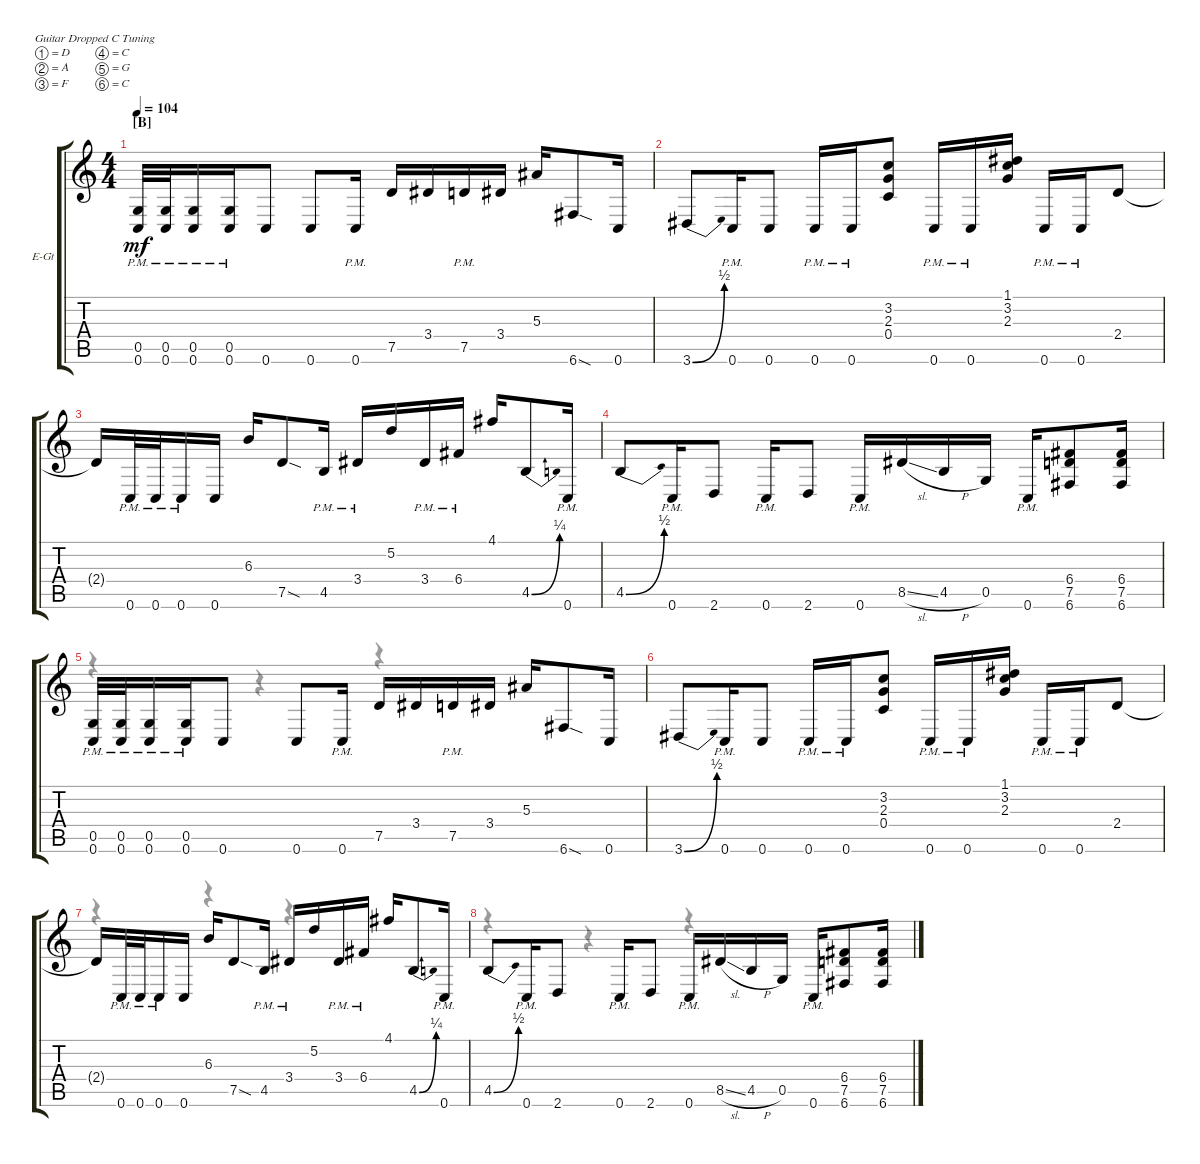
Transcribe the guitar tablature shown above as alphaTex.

\bracketExtendMode groupsimilarinstruments
\firstSystemTrackNameOrientation horizontal
\otherSystemsTrackNameOrientation horizontal
\track ("Guitar 1" "E-Gt") {instrument distortionguitar}
\staff {score tabs}
\tuning (D4 A3 F3 C3 G2 C2)
\voice
\ts (4 4)
\section ("B" "")
\tempo 104
\clef g2
\ks c
(0.6{pm} 0.5{pm}).32{dy mf} (0.6{pm} 0.5{pm}).32 (0.6{pm} 0.5{pm}).16 (0.6{pm} 0.5{pm}).16 0.6.8 0.6.8 0.6{pm}.16 7.5.16 3.4.16 7.5{pm}.16 3.4.16 5.3.16 6.6{sod}.8 0.6.16 |
3.6{be (bend 0 0 30 2)}.8 0.6{pm}.16 0.6.8 0.6{pm}.16 0.6{pm}.16 (2.3 3.2 0.4).8 0.6{pm}.16 0.6{pm}.16 (1.1 3.2 2.3).16 0.6{pm}.16 0.6{pm}.16 2.4.8 |
2.4{t}.16 0.6{pm}.32 0.6{pm}.32 0.6{pm}.16 0.6.16 6.3.16 7.5{sod}.8 4.5{pm}.16 3.4{pm}.16 5.2.16 3.4{pm}.16 6.4{pm}.16 4.1.16 4.5{be (bend 0 0 59.4 1)}.8 0.6{pm}.16 |
4.5{be (bend 0 0 59.4 2)}.8 0.6{pm}.16 2.6.8 0.6{pm}.16 2.6.8 0.6{pm}.16 8.5{sl}.16 4.5{h}.16 0.5.16 0.6{pm}.16 (6.4 7.5 6.6).8 (6.4 6.6 7.5).16 |
(0.6{pm} 0.5{pm}).32 (0.6{pm} 0.5{pm}).32 (0.6{pm} 0.5{pm}).16 (0.6{pm} 0.5{pm}).16 0.6.8 0.6.8 0.6{pm}.16 7.5.16 3.4.16 7.5{pm}.16 3.4.16 5.3.16 6.6{sod}.8 0.6.16 |
3.6{be (bend 0 0 30 2)}.8 0.6{pm}.16 0.6.8 0.6{pm}.16 0.6{pm}.16 (2.3 3.2 0.4).8 0.6{pm}.16 0.6{pm}.16 (1.1 3.2 2.3).16 0.6{pm}.16 0.6{pm}.16 2.4.8 |
2.4{t}.16 0.6{pm}.32 0.6{pm}.32 0.6{pm}.16 0.6.16 6.3.16 7.5{sod}.8 4.5{pm}.16 3.4{pm}.16 5.2.16 3.4{pm}.16 6.4{pm}.16 4.1.16 4.5{be (bend 0 0 59.4 1)}.8 0.6{pm}.16 |
4.5{be (bend 0 0 59.4 2)}.8 0.6{pm}.16 2.6.8 0.6{pm}.16 2.6.8 0.6{pm}.16 8.5{sl}.16 4.5{h}.16 0.5.16 0.6{pm}.16 (6.4 7.5 6.6).8 (6.4 6.6 7.5).16
\voice
\clef g2
\ottava regular
\simile none
\ks c
|
|
|
|
r.4{dy mf} r.4 r.4 |
|
r.4{dy mf} r.4 r.4 |
r.4 r.4 r.4
